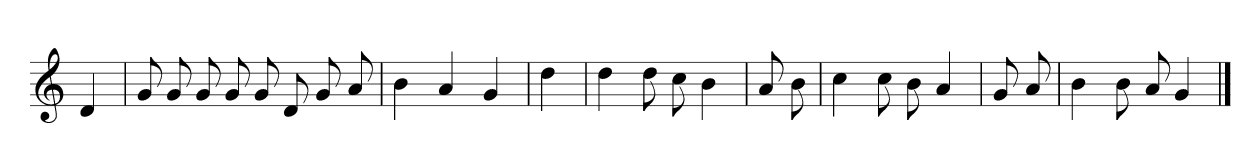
**kern
*part1
*staff1
*clefG2
*k[]
=
4d
=1
8g
8g
8g
8g
8g
8d
8g
8a
=2
4b
4a
4g
=3
4dd
=4
4dd
8dd
8cc
4b
=5
8a
8b
=6
4cc
8cc
8b
4a
=7
8g
8a
=8
4b
8b
8a
4g
==
*-
